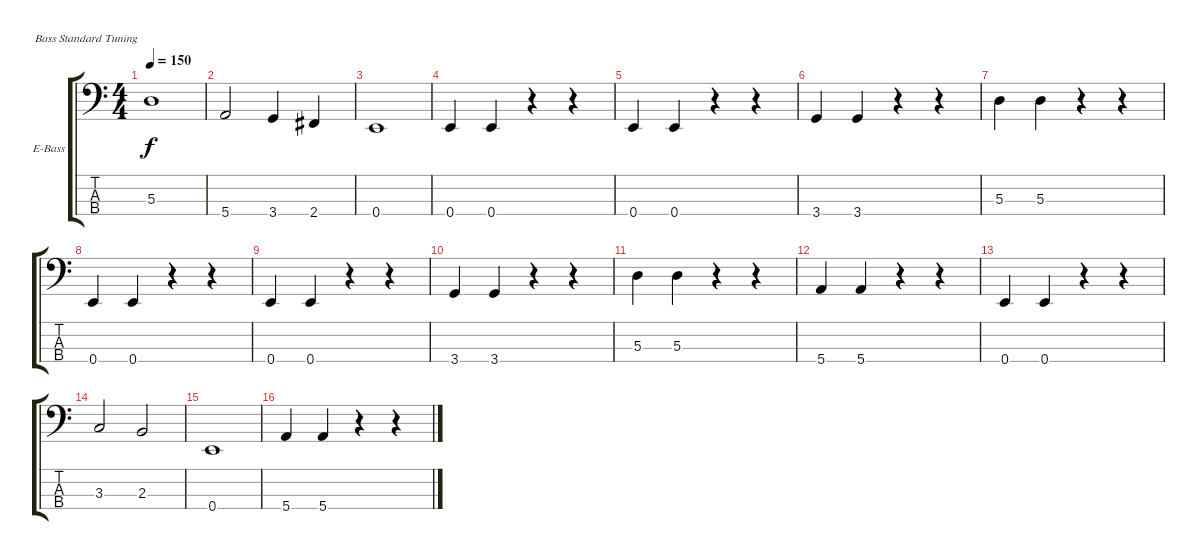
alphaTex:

\bracketExtendMode groupsimilarinstruments
\firstSystemTrackNameOrientation horizontal
\otherSystemsTrackNameOrientation horizontal
\track ("Äîðîæêà 2" "E-Bass") {instrument electricbassfinger}
\staff {score tabs}
\tuning (G2 D2 A1 E1)
\ts (4 4)
\tempo 150
\clef f4
\ks c
5.3.1{dy f} |
5.4.2 3.4.4 2.4.4 |
0.4.1 |
0.4.4 0.4.4 r.4 r.4 |
0.4.4 0.4.4 r.4 r.4 |
3.4.4 3.4.4 r.4 r.4 |
5.3.4 5.3.4 r.4 r.4 |
0.4.4 0.4.4 r.4 r.4 |
0.4.4 0.4.4 r.4 r.4 |
3.4.4 3.4.4 r.4 r.4 |
5.3.4 5.3.4 r.4 r.4 |
5.4.4 5.4.4 r.4 r.4 |
0.4.4 0.4.4 r.4 r.4 |
3.3.2 2.3.2 |
0.4.1 |
5.4.4 5.4.4 r.4 r.4
